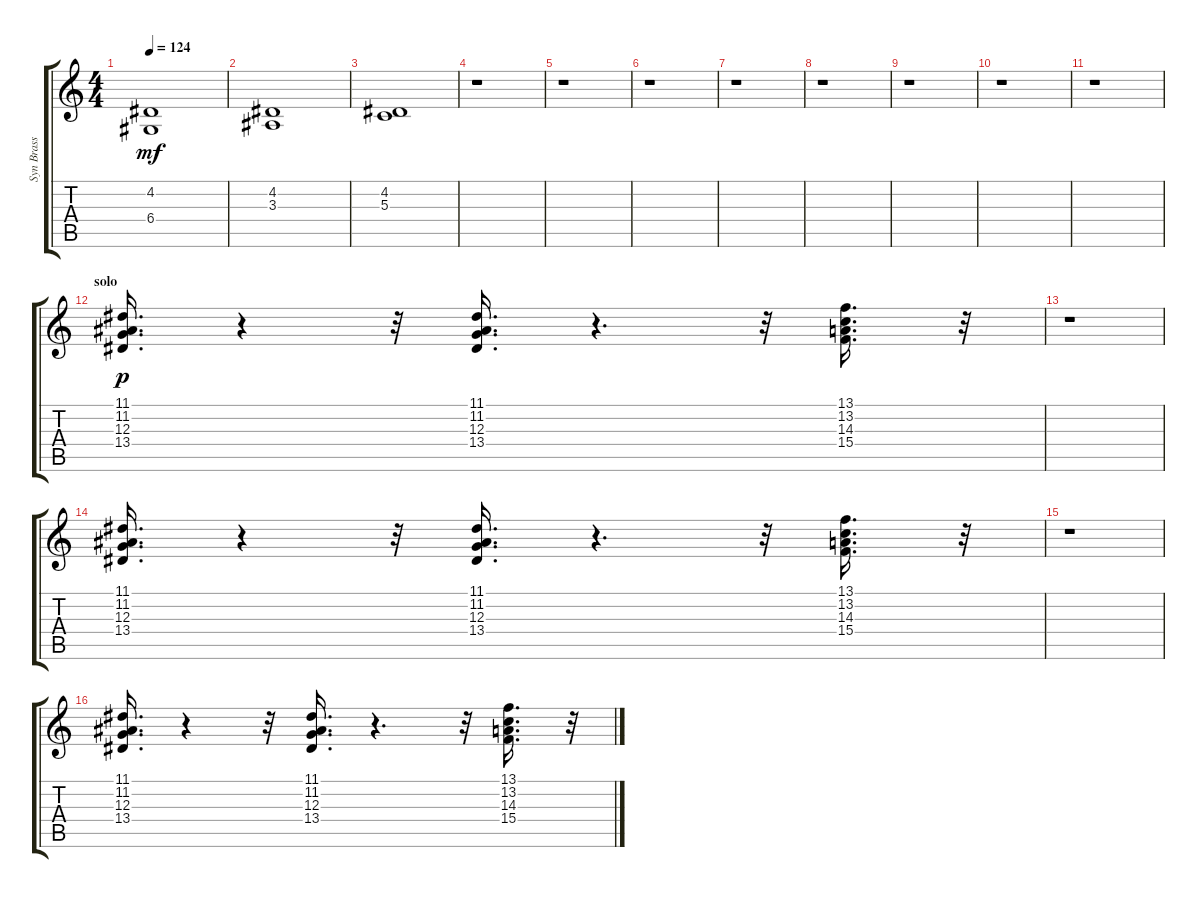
\track ("Syn Brass & Str" "Syn Brass ") {instrument lead2sawtooth}
\staff {score tabs}
\tuning (E4 B3 G3 D3 A2 E2) {hide}
\ts (4 4)
\tempo 124
\clef g2
\ks c
(4.2 6.4).1{dy mf} |
(4.2 3.3).1 |
(4.2 5.3).1 |
r.1 |
r.1 |
r.1 |
r.1 |
r.1 |
r.1 |
r.1 |
r.1 |
\section ("" "solo")
(11.1 11.2 12.3 13.4).16{d dy p instrument synthbrass1} r.4 r.32 (11.1 11.2 12.3 13.4).16{d} r.4{d} r.32 (13.1 13.2 14.3 15.4).16{d} r.32 |
r.1 |
(11.1 11.2 12.3 13.4).16{d} r.4 r.32 (11.1 11.2 12.3 13.4).16{d} r.4{d} r.32 (13.1 13.2 14.3 15.4).16{d} r.32 |
r.1 |
(11.1 11.2 12.3 13.4).16{d} r.4 r.32 (11.1 11.2 12.3 13.4).16{d} r.4{d} r.32 (13.1 13.2 14.3 15.4).16{d} r.32
